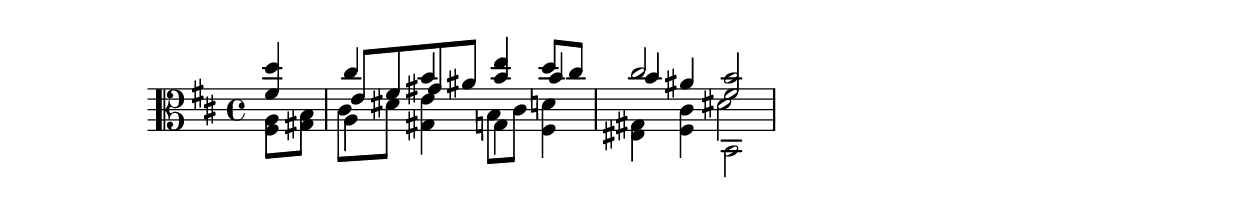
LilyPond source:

%% DO NOT EDIT this file manually; it was automatically
%% generated from the LilyPond Snippet Repository
%% (http://lsr.di.unimi.it).
%%
%% Make any changes in the LSR itself, or in
%% `Documentation/snippets/new/`, then run
%% `scripts/auxiliar/makelsr.pl`.
%%
%% This file is in the public domain.

\version "2.24.0"

\header {
  lsrtags = "simultaneous-notes, staff-notation"

  texidoc = "
The @code{\\partCombine} function takes two music expressions each
containing a part, and distributes them among four @code{Voice}s named
@qq{two}, @qq{one}, @qq{solo}, and @qq{chords} depending on when and how
the parts are merged into a common voice.  The voices output from
@code{\\partCombine} can have their layout properties adjusted in the
usual way.  Here we define extensions of @code{\\partCombine} to make
it easier to put four voices on a staff.

@verbatim
soprano = { d'4 | cis'  b  e'  d'8 cis' | cis'2 b }
alto = { fis4 | e8 fis gis ais b4 b | b ais fis2 }
tenor = { a8 b | cis' dis' e'4 b8 cis' d'4 | gis cis' dis'2 }
bass = { fis8 gis | a4 gis g fis | eis fis b,2 }

\\new Staff <<
  \\key b\\minor
  \\clef alto
  \\partial 4
  \\transpose b b'
  \\partCombineUp \\soprano \\alto
  \\partCombineDown \\tenor \\bass
>>
@end verbatim
"

  doctitle = "Two \\partCombine pairs on one staff"
} % begin verbatim


\layout {
  \context {
    \Staff
    \accepts "VoiceBox"
  }
  \context {
    \name "VoiceBox"
    \type "Engraver_group"
    \defaultchild "Voice"
    \accepts "Voice"
    \accepts "NullVoice"
  }
}

customPartCombineUp =
#(define-music-function (partOne partTwo)
  (ly:music? ly:music?)
"Take the music in @var{partOne} and @var{partTwo} and return
a @code{VoiceBox} named @q{Up} containing @code{Voice}s
that contain @var{partOne} and @var{partTwo} merged into one
voice where feasible.  This variant sets the default voicing
in the output to use upward stems."
#{
  \new VoiceBox = "Up" <<
    \context Voice = "one" { \voiceOne }
    \context Voice = "two" { \voiceThree }
    \context Voice = "shared" { \voiceOne }
    \context Voice = "solo" { \voiceOne }
    \context NullVoice = "null" {}
    \partCombine #partOne #partTwo
  >>
#})

customPartCombineDown = #
(define-music-function (partOne partTwo)
  (ly:music? ly:music?)
"Take the music in @var{partOne} and @var{partTwo} and return
a @code{VoiceBox} named @q{Down} containing @code{Voice}s
that contain @var{partOne} and @var{partTwo} merged into one
voice where feasible.  This variant sets the default voicing
in the output to use downward stems."
#{
  \new VoiceBox = "Down" <<
    \set VoiceBox.soloText = #"Solo III"
    \set VoiceBox.soloIIText = #"Solo IV"
    \context Voice ="one" { \voiceFour }
    \context Voice ="two" { \voiceTwo }
    \context Voice ="shared" { \voiceFour }
    \context Voice ="solo" { \voiceFour }
    \context NullVoice = "null" {}
    \partCombine #partOne #partTwo
  >>
#})

soprano = { d'4 | cis'  b  e'  d'8 cis' | cis'2 b }
alto = { fis4 | e8 fis gis ais b4 b | b ais fis2 }
tenor = { a8 b | cis' dis' e'4 b8 cis' d'4 | gis cis' dis'2 }
bass = { fis8 gis | a4 gis g fis | eis fis b,2 }

\new Staff <<
  \key b\minor
  \clef alto
  \partial 4
  \transpose b b'
  \customPartCombineUp \soprano \alto
  \customPartCombineDown \tenor \bass
>>
